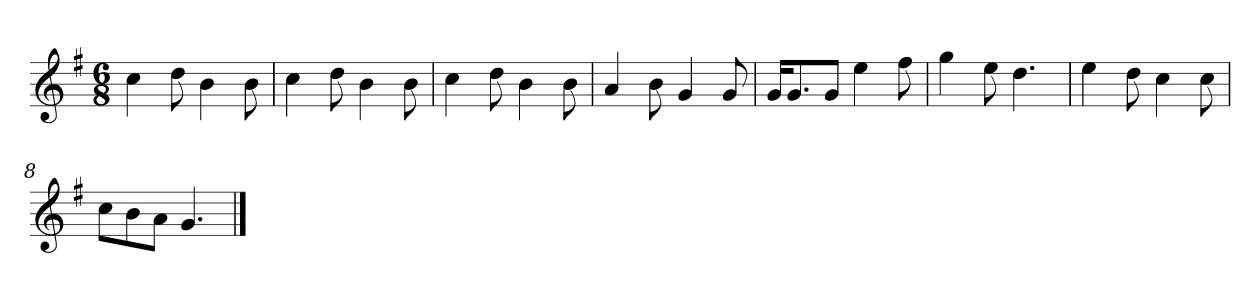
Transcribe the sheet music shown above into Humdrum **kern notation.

**kern
*part1
*staff1
*k[f#]
*M6/8
*MM120
=1
4cc
8dd
4b
8b
=2
4cc
8dd
4b
8b
=3
4cc
8dd
4b
8b
=4
4a
8b
4g
8g
=5
16gKL
8.g
8gJ
4ee
8ff#
=6
4gg
8ee
4.dd
=7
4ee
8dd
4cc
8cc
=8
8ccL
8b
8aJ
4.g
==
*-
